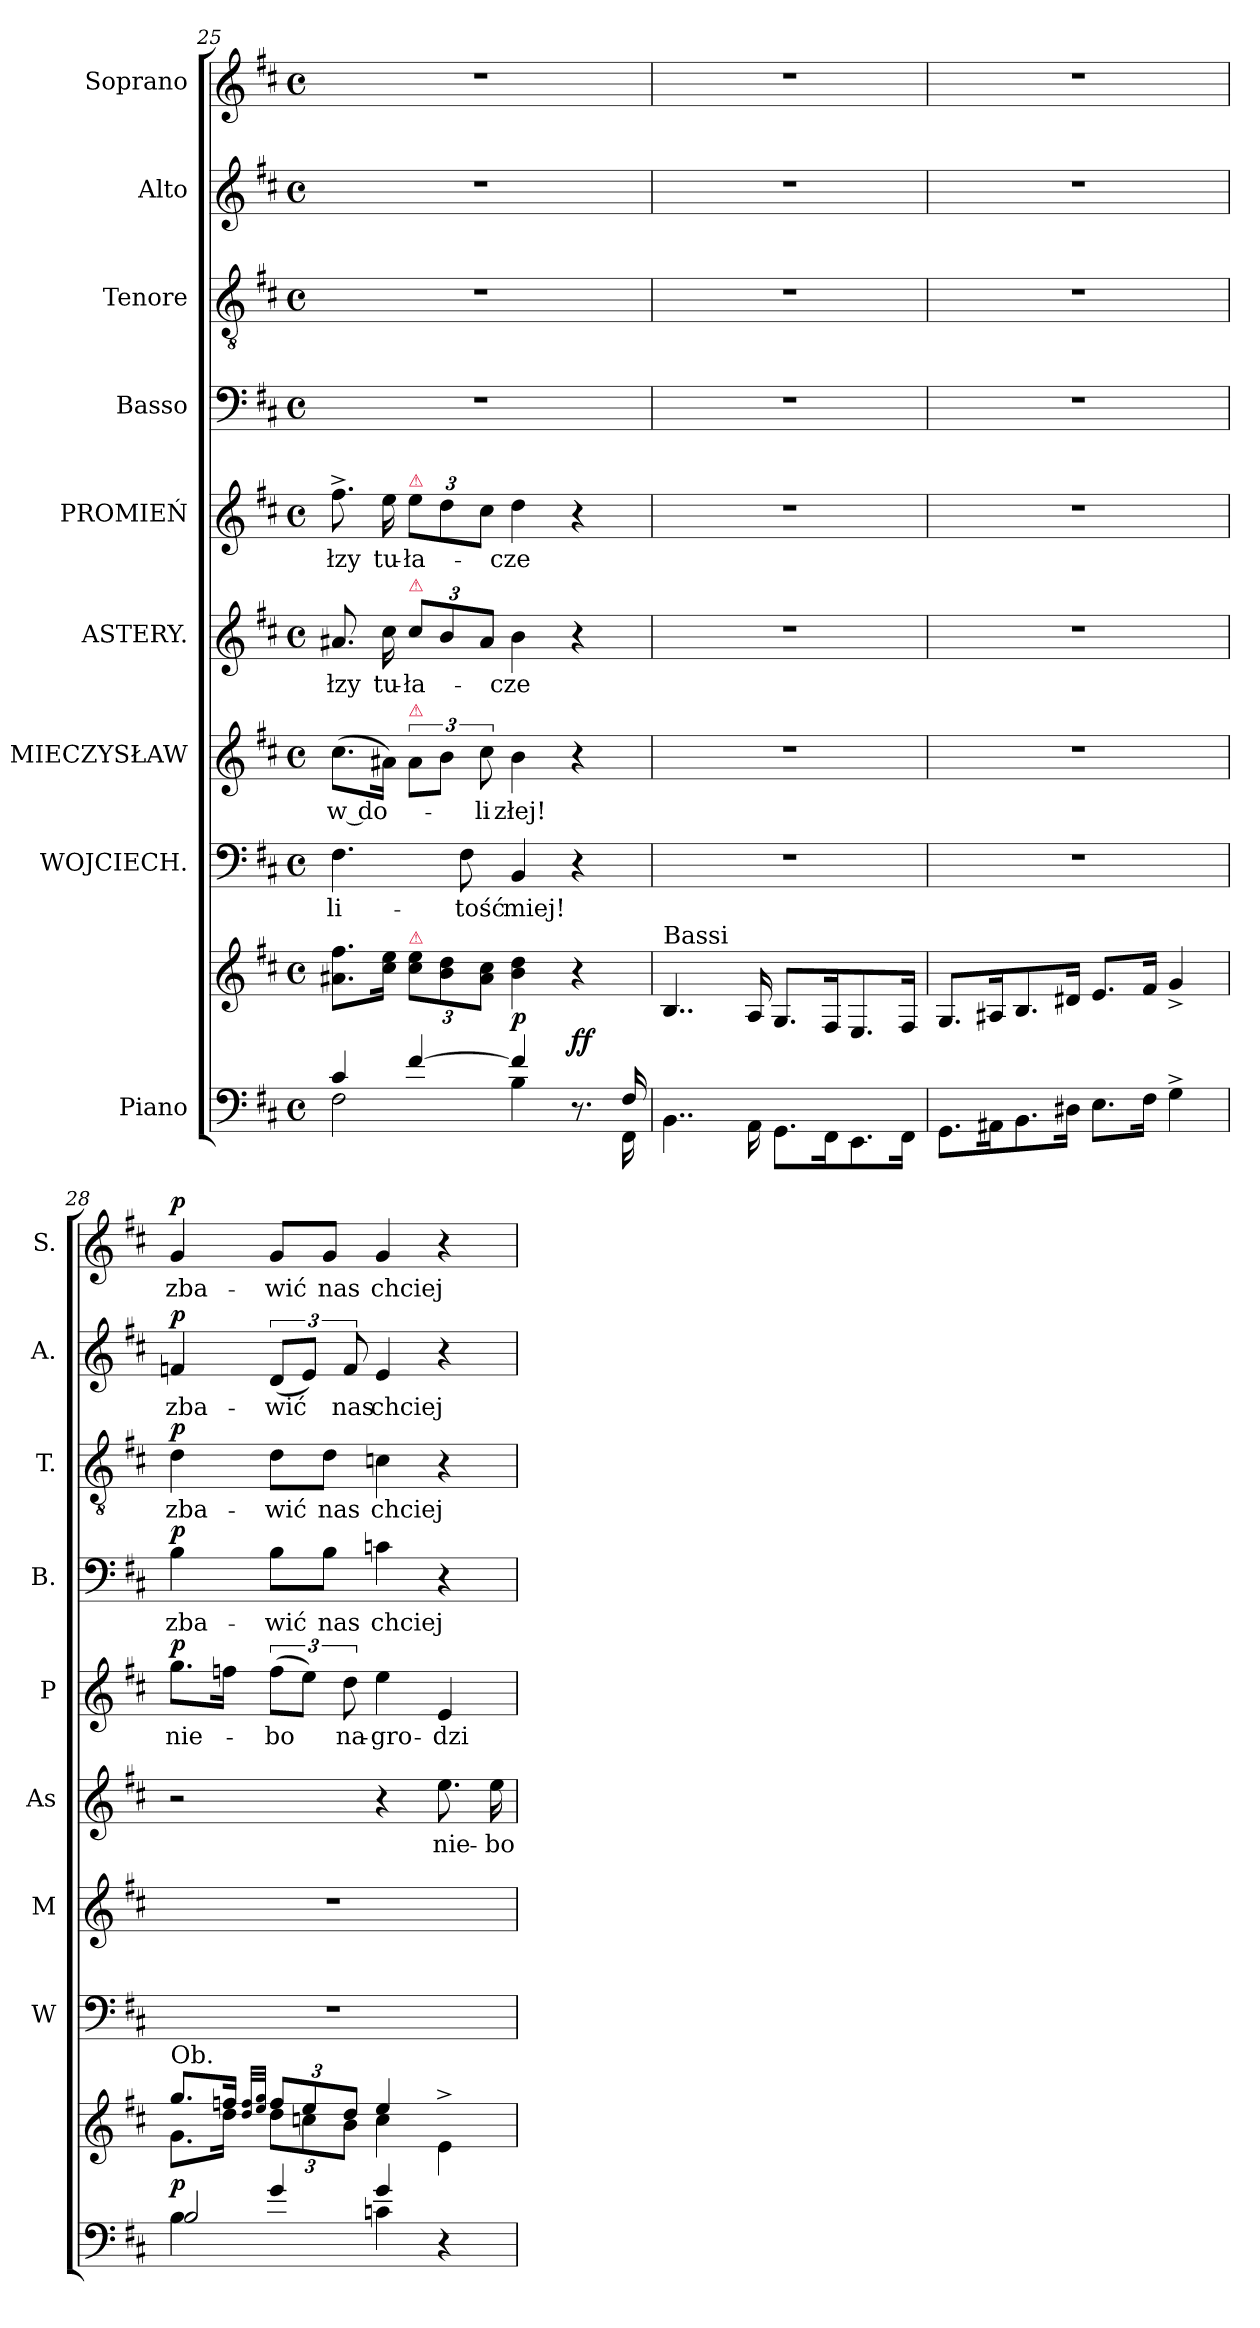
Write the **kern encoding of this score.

**kern	**kern	**dynam	**kern	**text	**kern	**text	**kern	**text	**kern	**text	**dynam	**kern	**text	**dynam	**kern	**text	**dynam	**kern	**text	**dynam	**kern	**text	**dynam
*part9	*part9	*part9	*part8	*part8	*part7	*part7	*part6	*part6	*part5	*part5	*part5	*part4	*part4	*part4	*part3	*part3	*part3	*part2	*part2	*part2	*part1	*part1	*part1
*staff10	*staff9	*staff9/10	*staff8	*staff8	*staff7	*staff7	*staff6	*staff6	*staff5	*staff5	*staff5	*staff4	*staff4	*staff4	*staff3	*staff3	*staff3	*staff2	*staff2	*staff2	*staff1	*staff1	*staff1
*I"Piano	*	*	*I"WOJCIECH.	*	*I"MIECZYSŁAW	*	*I"ASTERY.	*	*I"PROMIEŃ	*	*	*I"Basso	*	*	*I"Tenore	*	*	*I"Alto	*	*	*I"Soprano	*	*
*	*	*	*I'W	*	*I'M	*	*I'As	*	*I'P	*	*	*I'B.	*	*	*I'T.	*	*	*I'A.	*	*	*I'S.	*	*
*clefF4	*clefG2	*	*clefF4	*	*clefG2	*	*clefG2	*	*clefG2	*	*	*clefF4	*	*	*clefGv2	*	*	*clefG2	*	*	*clefG2	*	*
*k[f#c#]	*k[f#c#]	*	*k[f#c#]	*	*k[f#c#]	*	*k[f#c#]	*	*k[f#c#]	*	*	*k[f#c#]	*	*	*k[f#c#]	*	*	*k[f#c#]	*	*	*k[f#c#]	*	*
*D:	*D:	*	*D:	*	*D:	*	*D:	*	*D:	*	*	*D:	*	*	*D:	*	*	*D:	*	*	*D:	*	*
*M4/4	*M4/4	*	*M4/4	*	*M4/4	*	*M4/4	*	*M4/4	*	*	*M4/4	*	*	*M4/4	*	*	*M4/4	*	*	*M4/4	*	*
*met(c)	*met(c)	*	*met(c)	*	*met(c)	*	*met(c)	*	*met(c)	*	*	*met(c)	*	*	*met(c)	*	*	*met(c)	*	*	*met(c)	*	*
=25	=25	=25	=25	=25	=25	=25	=25	=25	=25	=25	=25	=25	=25	=25	=25	=25	=25	=25	=25	=25	=25	=25	=25
*^	*	*	*	*	*	*	*	*	*	*	*	*	*	*	*	*	*	*	*	*	*	*	*
4c#/	2F#\	8.a#X\ 8.ff#\L	.	4.F#\	li-	(8.cc#\L	w do-	8.a#X/	łzy	8.ff#^\	łzy	.	1r	.	.	1r	.	.	1r	.	.	1r	.	.
.	.	16cc#\ 16ee\Jk	.	.	.	16a#X\Jk)	.	16cc#\	tu-	16ee\	tu-	.	.	.	.	.	.	.	.	.	.	.	.	.
!	!	!	!	!	!	!	!	!	!	!LO:TX:a:color=crimson:t=⚠	!	!	!	!	!	!	!	!	!	!	!	!	!	!
!	!	!	!	!	!	!	!	!LO:TX:a:color=crimson:t=⚠	!	!	!	!	!	!	!	!	!	!	!	!	!	!	!	!
!	!	!	!	!	!	!LO:TX:a:color=crimson:t=⚠	!	!	!	!	!	!	!	!	!	!	!	!	!	!	!	!	!	!
!	!	!LO:TX:a:color=crimson:t=⚠	!	!	!	!	!	!	!	!	!	!	!	!	!	!	!	!	!	!	!	!	!	!
[4f#/	.	12cc#\ 12ee\L	.	.	.	12a#\L	.	12cc#/L	-ła-	12ee\L	-ła-	.	.	.	.	.	.	.	.	.	.	.	.	.
.	.	12b\ 12dd\	.	.	.	12b\J	.	12b/	.	12dd\	.	.	.	.	.	.	.	.	.	.	.	.	.	.
.	.	.	.	8F#\	-tość	.	.	.	.	.	.	.	.	.	.	.	.	.	.	.	.	.	.	.
.	.	12a#\ 12cc#\J	.	.	.	12cc#\	-li	12a#/J	.	12cc#\J	.	.	.	.	.	.	.	.	.	.	.	.	.	.
4f#/]	4B\	4b\ 4dd\	p	4BB/	miej!	4b\	złej!	4b\	-cze	4dd\	-cze	.	.	.	.	.	.	.	.	.	.	.	.	.
8.ryy	8.r	4r	ff	4r	.	4r	.	4r	.	4r	.	.	.	.	.	.	.	.	.	.	.	.	.	.
16F#/	16FF#\	.	.	.	.	.	.	.	.	.	.	.	.	.	.	.	.	.	.	.	.	.	.	.
=26	=26	=26	=26	=26	=26	=26	=26	=26	=26	=26	=26	=26	=26	=26	=26	=26	=26	=26	=26	=26	=26	=26	=26	=26
!	!	!LO:TX:a:t=Bassi	!	!	!	!	!	!	!	!	!	!	!	!	!	!	!	!	!	!	!	!	!	!
*v	*v	*	*	*	*	*	*	*	*	*	*	*	*	*	*	*	*	*	*	*	*	*	*	*
4..BB\	4..B/	.	1r	.	1r	.	1r	.	1r	.	.	1r	.	.	1r	.	.	1r	.	.	1r	.	.
16AA\	16A/	.	.	.	.	.	.	.	.	.	.	.	.	.	.	.	.	.	.	.	.	.	.
8.GG\L	8.G/L	.	.	.	.	.	.	.	.	.	.	.	.	.	.	.	.	.	.	.	.	.	.
16FF#\K	16F#/K	.	.	.	.	.	.	.	.	.	.	.	.	.	.	.	.	.	.	.	.	.	.
8.EE\	8.E/	.	.	.	.	.	.	.	.	.	.	.	.	.	.	.	.	.	.	.	.	.	.
16FF#\Jk	16F#/Jk	.	.	.	.	.	.	.	.	.	.	.	.	.	.	.	.	.	.	.	.	.	.
=27	=27	=27	=27	=27	=27	=27	=27	=27	=27	=27	=27	=27	=27	=27	=27	=27	=27	=27	=27	=27	=27	=27	=27
8.GG\L	8.G/L	.	1r	.	1r	.	1r	.	1r	.	.	1r	.	.	1r	.	.	1r	.	.	1r	.	.
16AA#X\K	16A#X/K	.	.	.	.	.	.	.	.	.	.	.	.	.	.	.	.	.	.	.	.	.	.
8.BB\	8.B/	.	.	.	.	.	.	.	.	.	.	.	.	.	.	.	.	.	.	.	.	.	.
16D#X\Jk	16d#X/Jk	.	.	.	.	.	.	.	.	.	.	.	.	.	.	.	.	.	.	.	.	.	.
8.E\L	8.e/L	.	.	.	.	.	.	.	.	.	.	.	.	.	.	.	.	.	.	.	.	.	.
16F#\Jk	16f#/Jk	.	.	.	.	.	.	.	.	.	.	.	.	.	.	.	.	.	.	.	.	.	.
4G^\	4g^/	.	.	.	.	.	.	.	.	.	.	.	.	.	.	.	.	.	.	.	.	.	.
=28	=28	=28	=28	=28	=28	=28	=28	=28	=28	=28	=28	=28	=28	=28	=28	=28	=28	=28	=28	=28	=28	=28	=28
*^	*^	*	*	*	*	*	*	*	*	*	*	*	*	*	*	*	*	*	*	*	*	*	*
!	!	!LO:TX:a:t=Ob.	!	!	!	!	!	!	!	!	!	!	!	!	!	!	!	!	!	!	!	!	!	!	!
!	!	!	!	!	!	!	!	!	!	!	!	!	!LO:DY:a	!	!	!LO:DY:a	!	!	!LO:DY:a	!	!	!LO:DY:a	!	!	!LO:DY:a
4B\	2B/	8.gg/L	8.g\L	p	1r	.	1r	.	2r	.	8.gg\L	nie-	p	4B\	zba-	p	4d\	zba-	p	4fn/	zba-	p	4g/	zba-	p
.	.	16ffn/Jk	16dd\Jk	.	.	.	.	.	.	.	16ffn\Jk	.	.	.	.	.	.	.	.	.	.	.	.	.	.
.	.	32qqdd/ 32qqff/LLL	.	.	.	.	.	.	.	.	.	.	.	.	.	.	.	.	.	.	.	.	.	.	.
.	.	32qqee/ 32qqgg/JJJ	.	.	.	.	.	.	.	.	.	.	.	.	.	.	.	.	.	.	.	.	.	.	.
4g/	.	12ff/L	12dd\L	.	.	.	.	.	.	.	(12ff\L	-bo	.	8B\L	-wić	.	8d\L	-wić	.	(12d/L	-wić	.	8g/L	-wić	.
.	.	12ee/	12ccn\	.	.	.	.	.	.	.	12ee\J)	.	.	.	.	.	.	.	.	12e/J)	.	.	.	.	.
.	.	.	.	.	.	.	.	.	.	.	.	.	.	8B\J	nas	.	8d\J	nas	.	.	.	.	8g/J	nas	.
.	.	12dd/J	12b\J	.	.	.	.	.	.	.	12dd\	na-	.	.	.	.	.	.	.	12f/	nas	.	.	.	.
4g/	4cn\	4ee/	4cc\	.	.	.	.	.	4r	.	4ee\	-gro-	.	4cn\	chciej	.	4cn\	chciej	.	4e/	chciej	.	4g/	chciej	.
4r	4ryy	4ryy	4e^\	.	.	.	.	.	8.ee\	nie-	4e/	-dzi	.	4r	.	.	4r	.	.	4r	.	.	4r	.	.
.	.	.	.	.	.	.	.	.	16ee\	-bo	.	.	.	.	.	.	.	.	.	.	.	.	.	.	.
*v	*v	*	*	*	*	*	*	*	*	*	*	*	*	*	*	*	*	*	*	*	*	*	*	*	*
*	*v	*v	*	*	*	*	*	*	*	*	*	*	*	*	*	*	*	*	*	*	*	*	*	*
=	=	=	=	=	=	=	=	=	=	=	=	=	=	=	=	=	=	=	=	=	=	=	=
*-	*-	*-	*-	*-	*-	*-	*-	*-	*-	*-	*-	*-	*-	*-	*-	*-	*-	*-	*-	*-	*-	*-	*-
